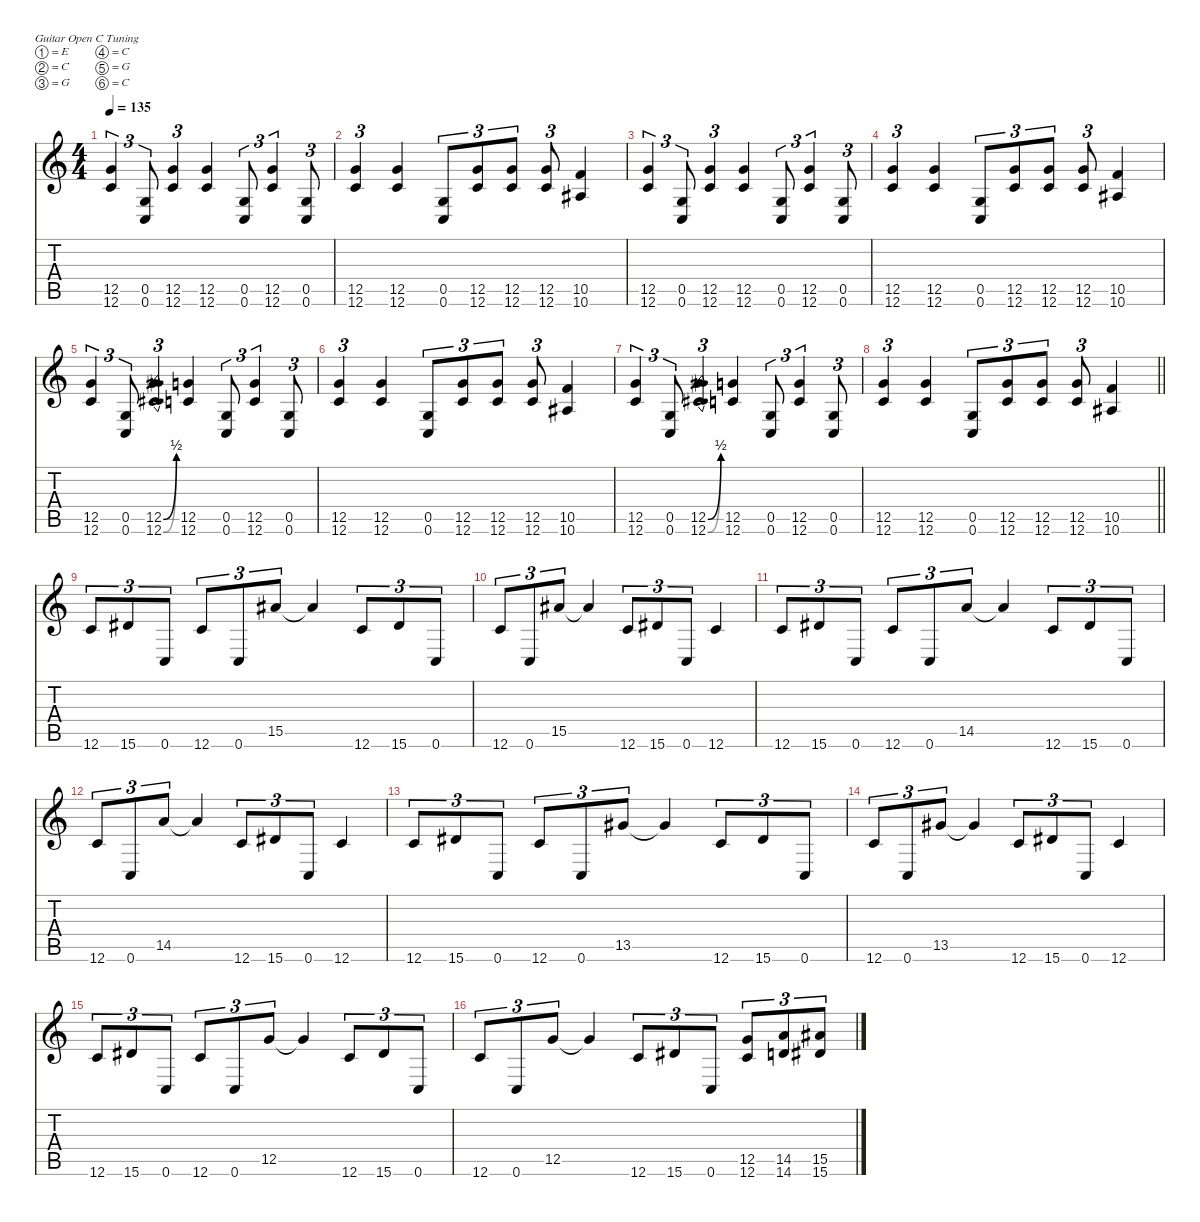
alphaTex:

\defaultSystemsLayout 4
\hideDynamics
\bracketExtendMode nobrackets
\singleTrackTrackNamePolicy hidden
\multiTrackTrackNamePolicy hidden
\otherSystemsTrackNameOrientation horizontal
\track ("Devin Townsend" "dist.guit.") {instrument distortionguitar}
\staff {score tabs}
\tuning (E4 C4 G3 C3 G2 C2)
\ts (4 4)
\tempo 135
\clef g2
\ks c
(12.5 12.6).4{tu (3 2) dy f beam Up} (0.5 0.6).8{tu (3 2) beam Up} (12.5 12.6).4{tu (3 2) beam Up} (12.5 12.6).4{beam Up} (0.5 0.6).8{tu (3 2) beam Up} (12.5 12.6).4{tu (3 2) beam Up} (0.5 0.6).8{tu (3 2) beam Up} |
(12.5 12.6).4{tu (3 2) beam Up} (12.5 12.6).4{beam Up} (0.5 0.6).8{tu (3 2) beam Up} (12.5 12.6).8{tu (3 2) beam Up} (12.5 12.6).8{tu (3 2) beam Up} (12.5 12.6).8{tu (3 2) beam Up} (10.5 10.6{acc #}).4{beam Up} |
(12.5 12.6).4{tu (3 2) beam Up} (0.5 0.6).8{tu (3 2) beam Up} (12.5 12.6).4{tu (3 2) beam Up} (12.5 12.6).4{beam Up} (0.5 0.6).8{tu (3 2) beam Up} (12.5 12.6).4{tu (3 2) beam Up} (0.5 0.6).8{tu (3 2) beam Up} |
(12.5 12.6).4{tu (3 2) beam Up} (12.5 12.6).4{beam Up} (0.5 0.6).8{tu (3 2) beam Up} (12.5 12.6).8{tu (3 2) beam Up} (12.5 12.6).8{tu (3 2) beam Up} (12.5 12.6).8{tu (3 2) beam Up} (10.5 10.6{acc #}).4{beam Up} |
(12.5 12.6).4{tu (3 2) beam Up} (0.5 0.6).8{tu (3 2) beam Up} (12.5{be (bend 0 0 30 2)} 12.6{be (bend 0 0 30 2)}).4{tu (3 2) beam Up} (12.5 12.6).4{beam Up} (0.5 0.6).8{tu (3 2) beam Up} (12.5 12.6).4{tu (3 2) beam Up} (0.5 0.6).8{tu (3 2) beam Up} |
(12.5 12.6).4{tu (3 2) beam Up} (12.5 12.6).4{beam Up} (0.5 0.6).8{tu (3 2) beam Up} (12.5 12.6).8{tu (3 2) beam Up} (12.5 12.6).8{tu (3 2) beam Up} (12.5 12.6).8{tu (3 2) beam Up} (10.5 10.6{acc #}).4{beam Up} |
(12.5 12.6).4{tu (3 2) beam Up} (0.5 0.6).8{tu (3 2) beam Up} (12.5{be (bend 0 0 30 2)} 12.6{be (bend 0 0 30 2)}).4{tu (3 2) beam Up} (12.5 12.6).4{beam Up} (0.5 0.6).8{tu (3 2) beam Up} (12.5 12.6).4{tu (3 2) beam Up} (0.5 0.6).8{tu (3 2) beam Up} |
\barLineRight lightlight
(12.5 12.6).4{tu (3 2) beam Up} (12.5 12.6).4{beam Up} (0.5 0.6).8{tu (3 2) beam Up} (12.5 12.6).8{tu (3 2) beam Up} (12.5 12.6).8{tu (3 2) beam Up} (12.5 12.6).8{tu (3 2) beam Up} (10.5 10.6{acc #}).4{beam Up} |
12.6.8{tu (3 2) beam Up} 15.6{acc #}.8{tu (3 2) beam Up} 0.6.8{tu (3 2) beam Up} 12.6.8{tu (3 2) beam Up} 0.6.8{tu (3 2) beam Up} 15.5{acc #}.8{tu (3 2) beam Up} 15.5{t acc #}.4{beam Up} 12.6.8{tu (3 2) beam Up} 15.6{acc #}.8{tu (3 2) beam Up} 0.6.8{tu (3 2) beam Up} |
12.6.8{tu (3 2) beam Up} 0.6.8{tu (3 2) beam Up} 15.5{acc #}.8{tu (3 2) beam Up} 15.5{t acc #}.4{beam Up} 12.6.8{tu (3 2) beam Up} 15.6{acc #}.8{tu (3 2) beam Up} 0.6.8{tu (3 2) beam Up} 12.6.4{beam Up} |
12.6.8{tu (3 2) beam Up} 15.6{acc #}.8{tu (3 2) beam Up} 0.6.8{tu (3 2) beam Up} 12.6.8{tu (3 2) beam Up} 0.6.8{tu (3 2) beam Up} 14.5.8{tu (3 2) beam Up} 14.5{t}.4{beam Up} 12.6.8{tu (3 2) beam Up} 15.6{acc #}.8{tu (3 2) beam Up} 0.6.8{tu (3 2) beam Up} |
12.6.8{tu (3 2) beam Up} 0.6.8{tu (3 2) beam Up} 14.5.8{tu (3 2) beam Up} 14.5{t}.4{beam Up} 12.6.8{tu (3 2) beam Up} 15.6{acc #}.8{tu (3 2) beam Up} 0.6.8{tu (3 2) beam Up} 12.6.4{beam Up} |
12.6.8{tu (3 2) beam Up} 15.6{acc #}.8{tu (3 2) beam Up} 0.6.8{tu (3 2) beam Up} 12.6.8{tu (3 2) beam Up} 0.6.8{tu (3 2) beam Up} 13.5{acc #}.8{tu (3 2) beam Up} 13.5{t acc #}.4{beam Up} 12.6.8{tu (3 2) beam Up} 15.6{acc #}.8{tu (3 2) beam Up} 0.6.8{tu (3 2) beam Up} |
12.6.8{tu (3 2) beam Up} 0.6.8{tu (3 2) beam Up} 13.5{acc #}.8{tu (3 2) beam Up} 13.5{t acc #}.4{beam Up} 12.6.8{tu (3 2) beam Up} 15.6{acc #}.8{tu (3 2) beam Up} 0.6.8{tu (3 2) beam Up} 12.6.4{beam Up} |
12.6.8{tu (3 2) beam Up} 15.6{acc #}.8{tu (3 2) beam Up} 0.6.8{tu (3 2) beam Up} 12.6.8{tu (3 2) beam Up} 0.6.8{tu (3 2) beam Up} 12.5.8{tu (3 2) beam Up} 12.5{t}.4{beam Up} 12.6.8{tu (3 2) beam Up} 15.6{acc #}.8{tu (3 2) beam Up} 0.6.8{tu (3 2) beam Up} |
12.6.8{tu (3 2) beam Up} 0.6.8{tu (3 2) beam Up} 12.5.8{tu (3 2) beam Up} 12.5{t}.4{beam Up} 12.6.8{tu (3 2) beam Up} 15.6{acc #}.8{tu (3 2) beam Up} 0.6.8{tu (3 2) beam Up} (12.5 12.6).8{tu (3 2) beam Up} (14.5 14.6).8{tu (3 2) beam Up} (15.5{acc #} 15.6{acc #}).8{tu (3 2) beam Up}
